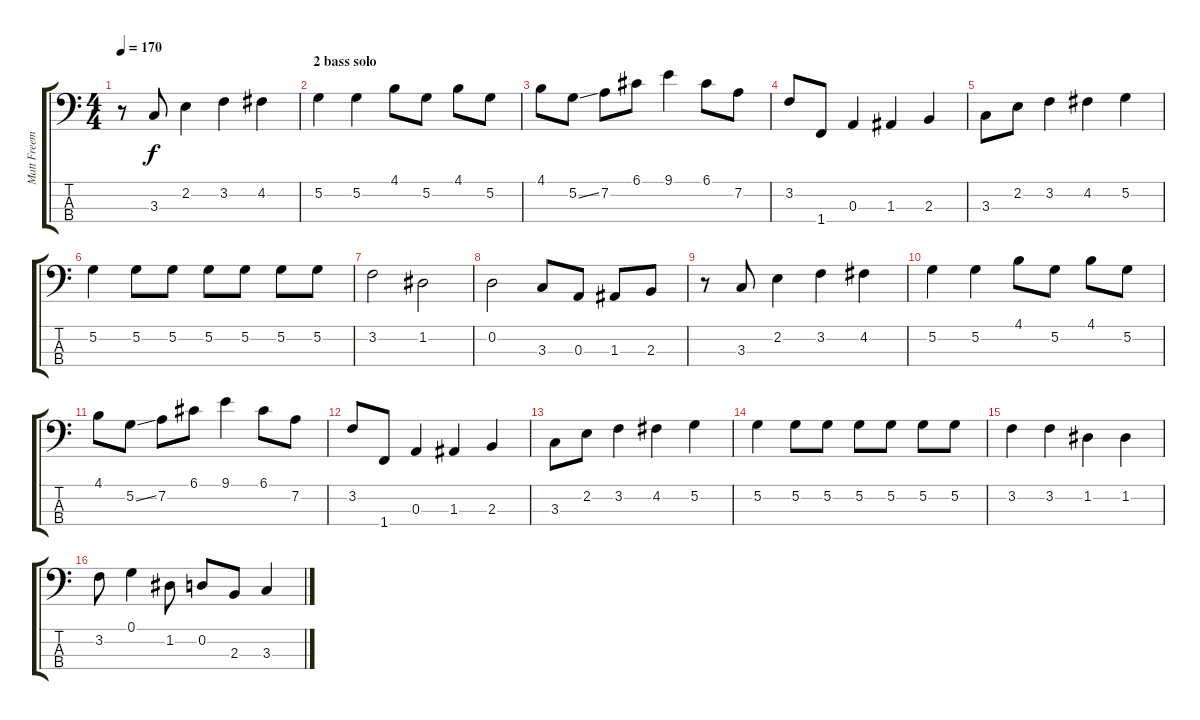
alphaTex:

\track ("Matt Freeman" "Matt Freem") {instrument electricbasspick}
\staff {score tabs}
\tuning (G2 D2 A1 E1) {hide}
\ts (4 4)
\tempo 170
\clef f4
\ks c
r.8{dy f} 3.3.8 2.2.4 3.2.4 4.2.4 |
\section ("" "2 bass solo")
5.2.4 5.2.4 4.1.8 5.2.8 4.1.8 5.2.8 |
4.1.8 5.2{ss}.8 7.2.8 6.1.8 9.1.4 6.1.8 7.2.8 |
3.2.8 1.4.8 0.3.4 1.3.4 2.3.4 |
3.3.8 2.2.8 3.2.4 4.2.4 5.2.4 |
5.2.4 5.2.8 5.2.8 5.2.8 5.2.8 5.2.8 5.2.8 |
3.2.2 1.2.2 |
0.2.2 3.3.8 0.3.8 1.3.8 2.3.8 |
r.8 3.3.8 2.2.4 3.2.4 4.2.4 |
5.2.4 5.2.4 4.1.8 5.2.8 4.1.8 5.2.8 |
4.1.8 5.2{ss}.8 7.2.8 6.1.8 9.1.4 6.1.8 7.2.8 |
3.2.8 1.4.8 0.3.4 1.3.4 2.3.4 |
3.3.8 2.2.8 3.2.4 4.2.4 5.2.4 |
5.2.4 5.2.8 5.2.8 5.2.8 5.2.8 5.2.8 5.2.8 |
3.2.4 3.2.4 1.2.4 1.2.4 |
3.2.8 0.1.4 1.2.8 0.2.8 2.3.8 3.3.4
